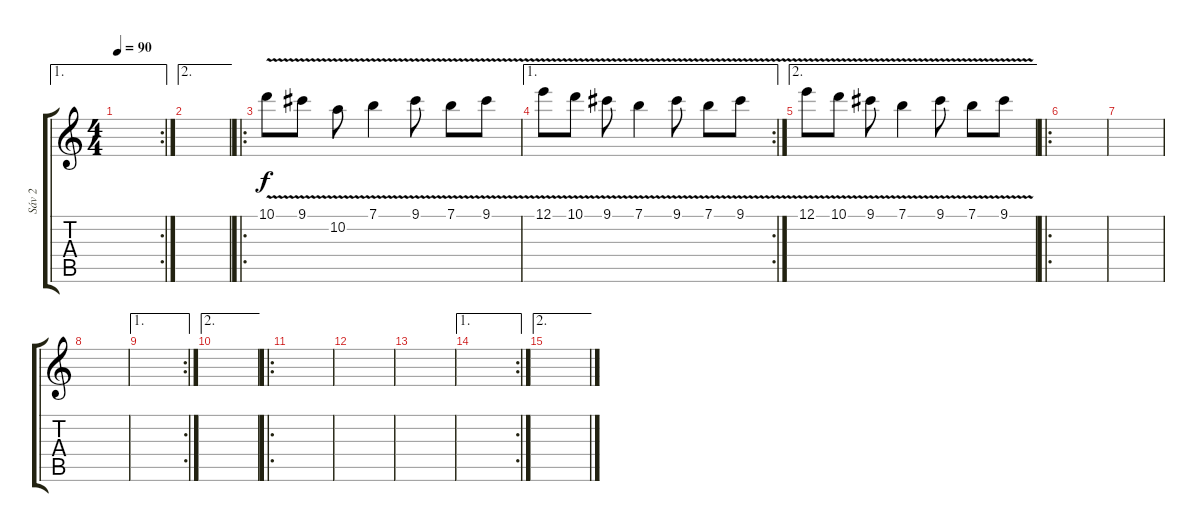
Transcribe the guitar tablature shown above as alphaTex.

\track ("Sáv 2" "Sáv 2") {instrument overdrivenguitar}
\staff {score tabs}
\tuning (E4 B3 G3 D3 A2 E2) {hide}
\ae 1
\rc 2
\ts (4 4)
\tempo 90
\clef g2
\ks c
|
\ae 2
|
\ro
10.1{v}.8 9.1{v}.8 10.2{v}.8 7.1{v}.4 9.1{v}.8 7.1{v}.8 9.1{v}.8 |
\ae 1
\rc 2
12.1{v}.8 10.1{v}.8 9.1{v}.8 7.1{v}.4 9.1{v}.8 7.1{v}.8 9.1{v}.8 |
\ae 2
12.1{v}.8 10.1{v}.8 9.1{v}.8 7.1{v}.4 9.1{v}.8 7.1{v}.8 9.1{v}.8 |
\ro
|
|
|
\ae 1
\rc 2
|
\ae 2
|
\ro
|
|
|
\ae 1
\rc 2
|
\ae 2
